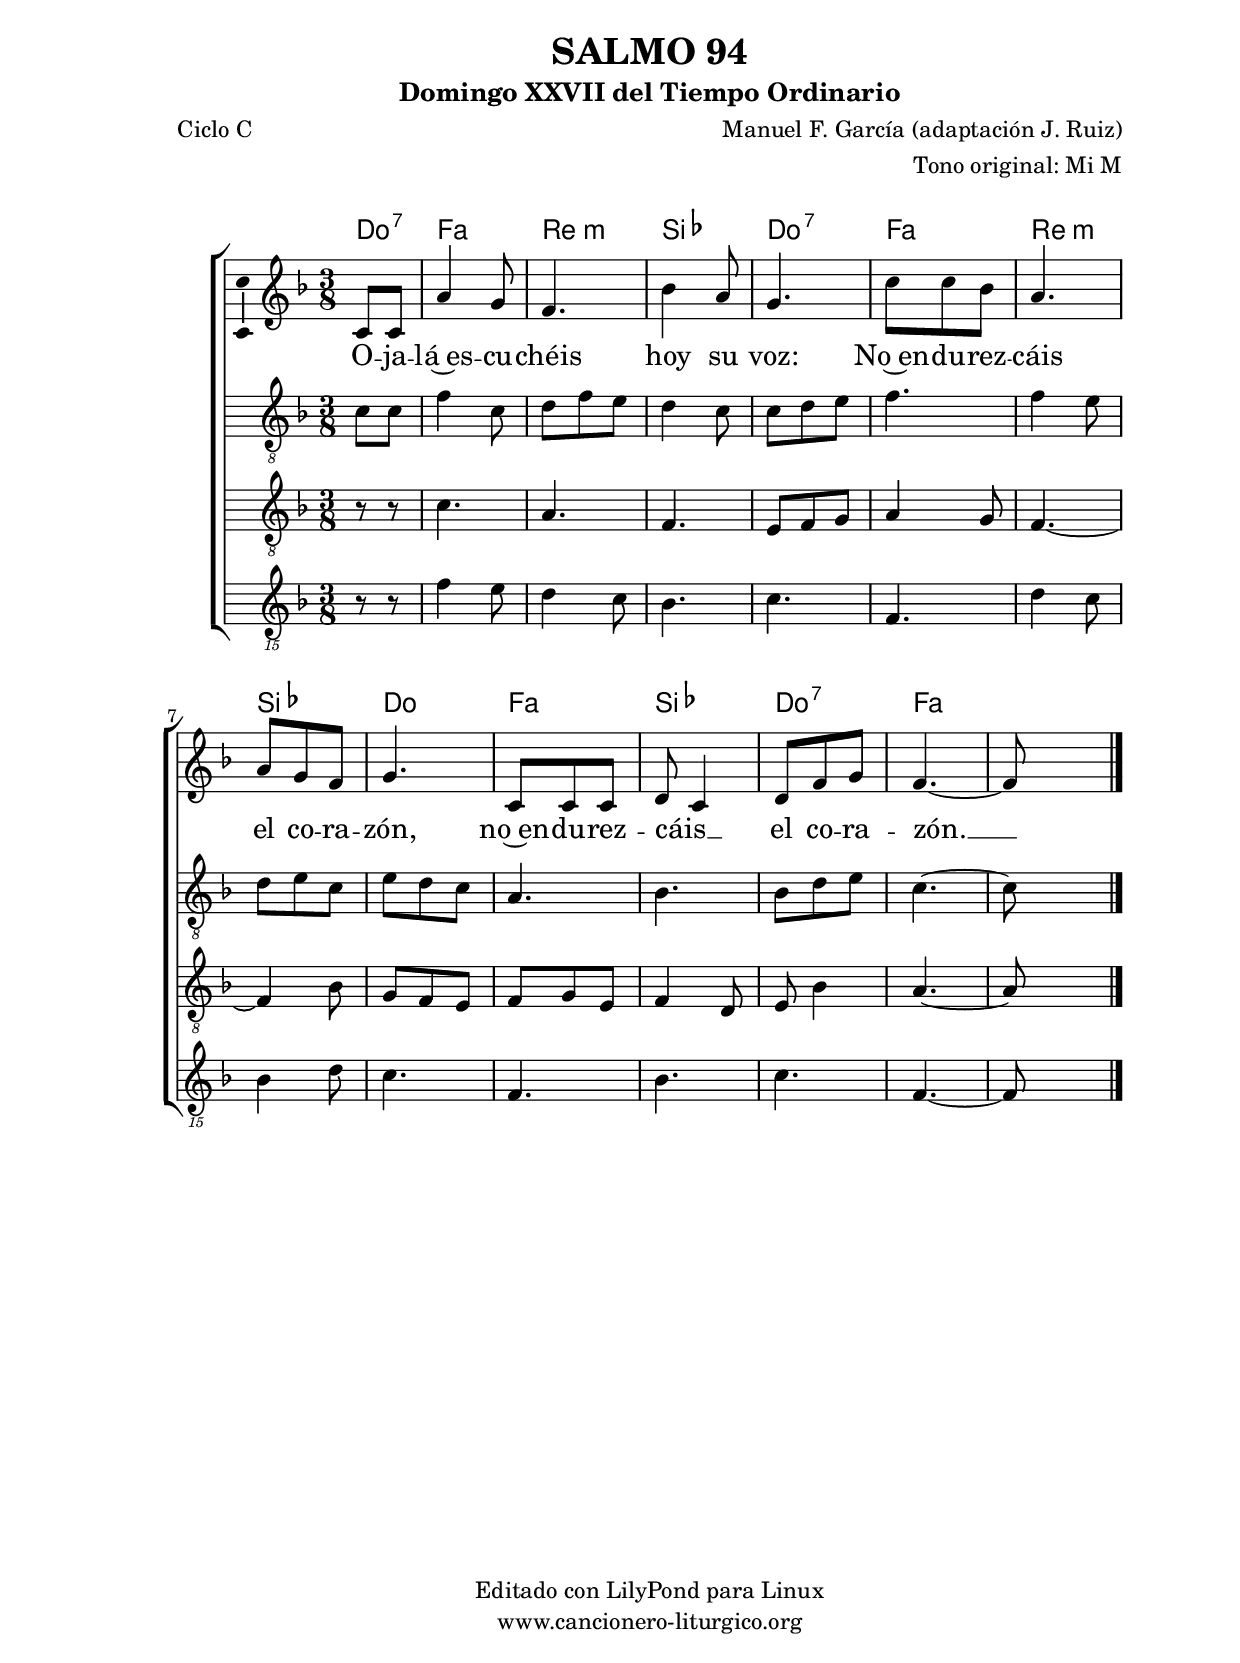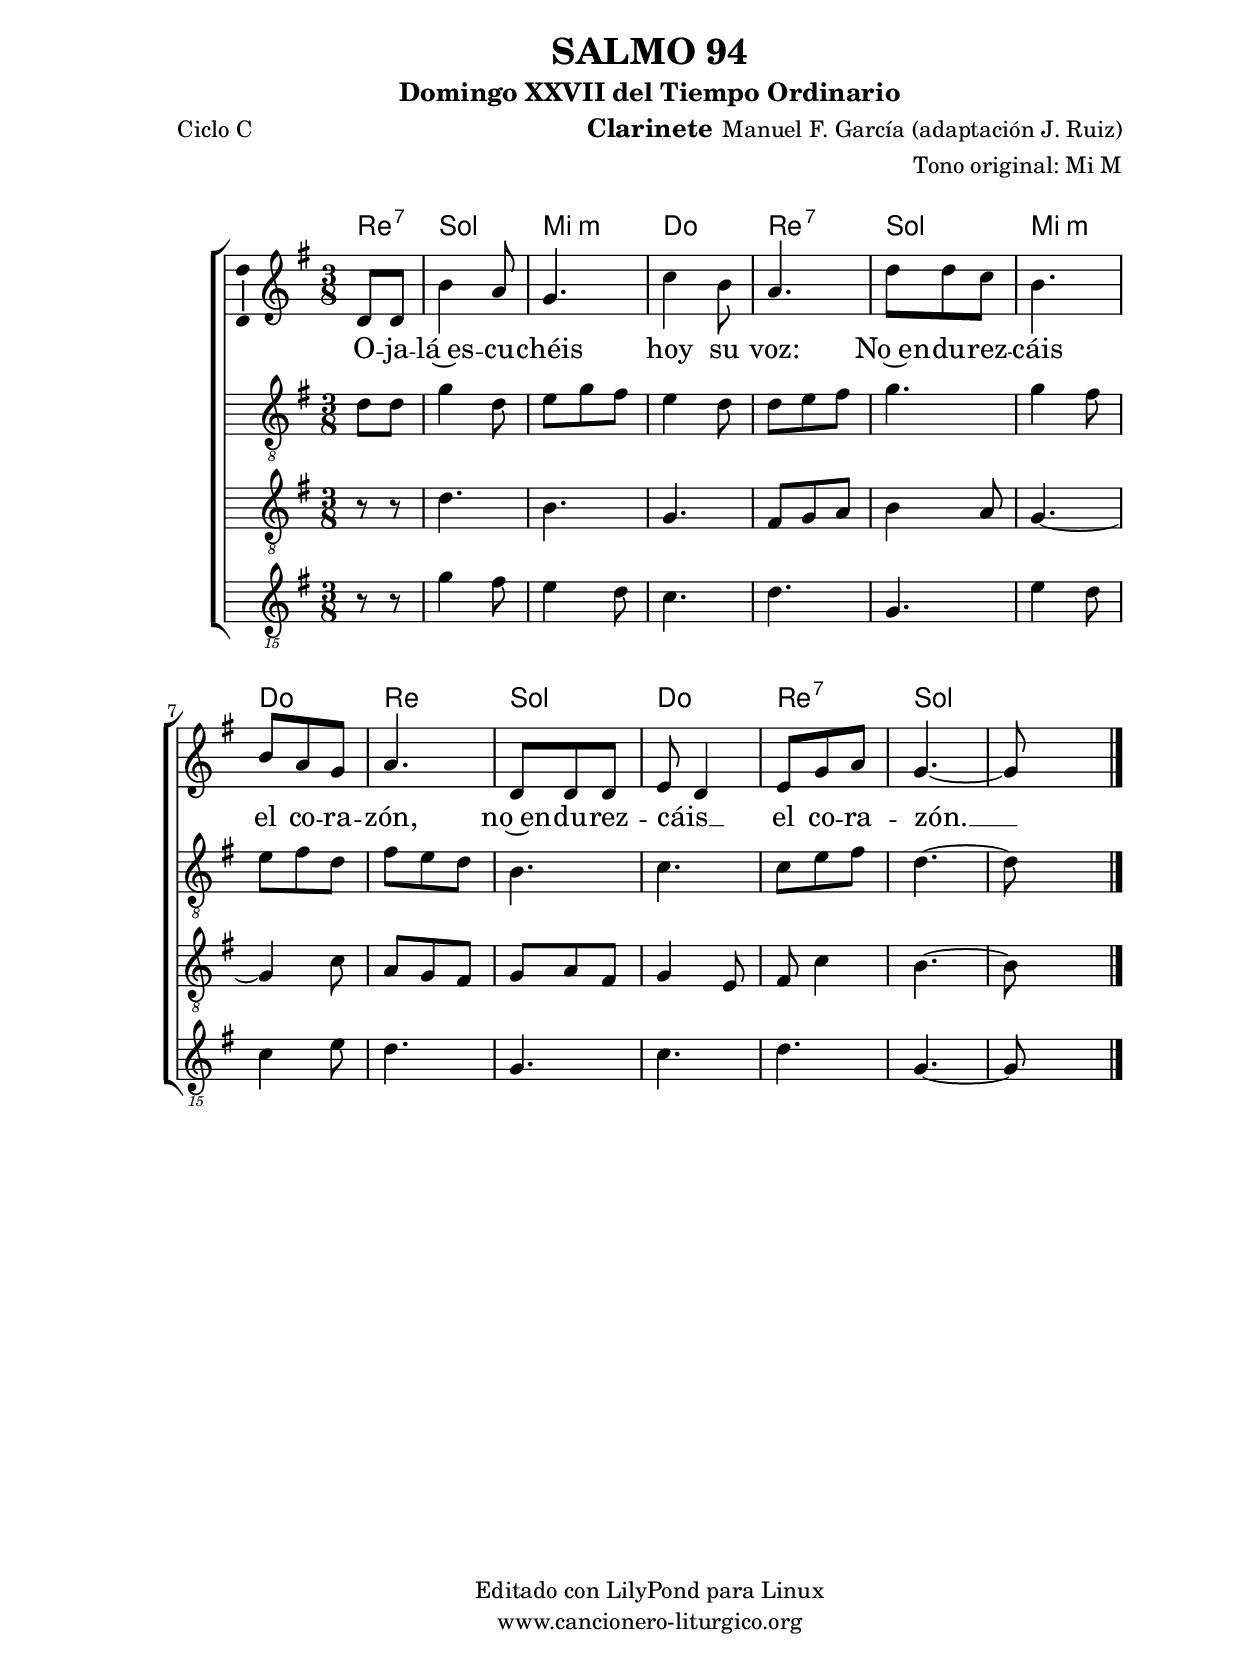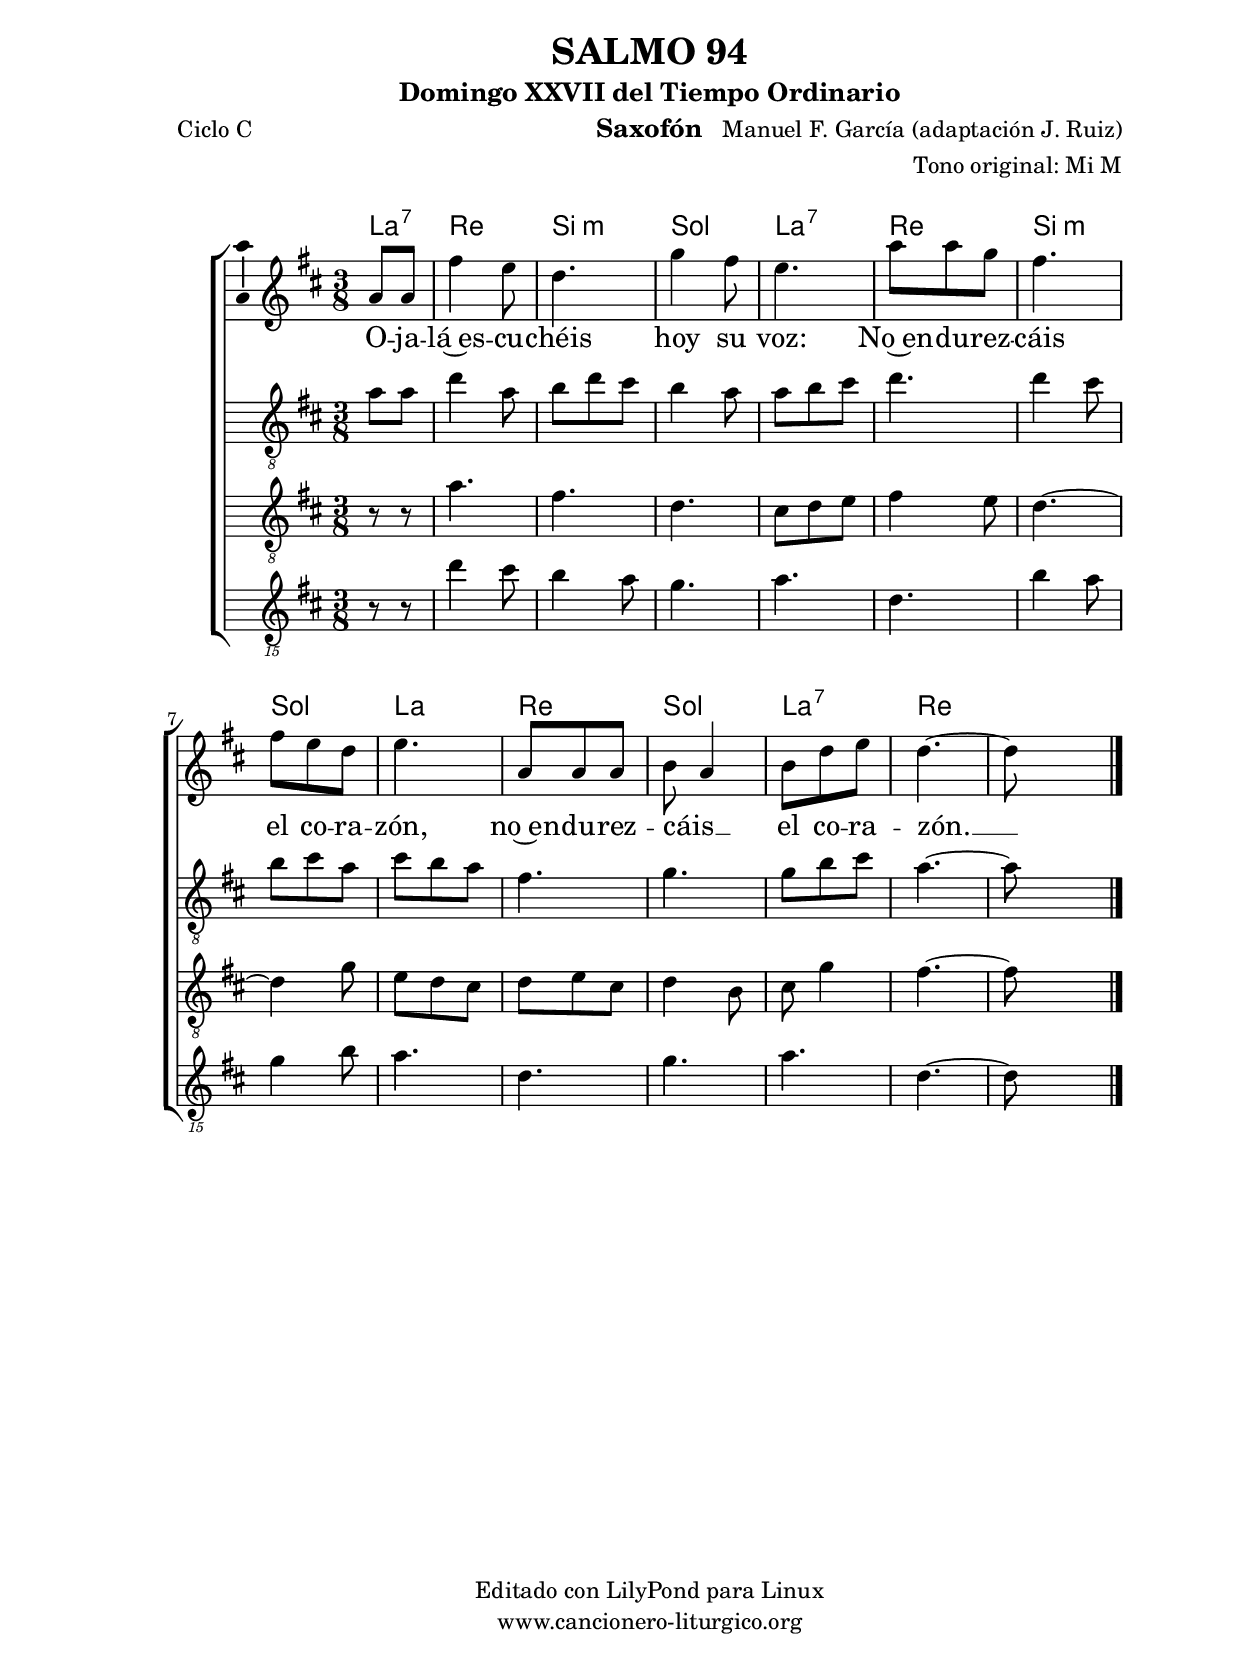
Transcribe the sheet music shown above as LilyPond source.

%
%para convertir .midi en .wav:
%timidity filename.midi -Ow -o finename.wav
%
%
%Para convertir de .wav a .mp3:
%lame -h -m j filename.wav
%
%
%para escuchar el midi:
%timidity nombrefichero.midi
%


%versión de lilypond para la que se ha escrito esta partitura:
\version "2.16.0"

	%Tamaño papel
	#(set-default-paper-size "a4")
	%Tamaño partitura
	#(set-global-staff-size 20)
	%No responde al pulsar sobre una nota
	#(ly:set-option 'point-and-click #f)

%parámetros del encabezamiento:
\header {
	title = "SALMO 94"
	subtitle = "Domingo XXVII del Tiempo Ordinario"
	composer = "Manuel F. García (adaptación J. Ruiz)"
	poet = "Ciclo C"
	meter = ""
	arranger = "Tono original: Mi M"
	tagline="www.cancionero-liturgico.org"
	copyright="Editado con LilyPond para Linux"
	}

%parámetros asociados al papel:
\paper  {
	oddHeaderMarkup = \markup {\fill-line { \on-the-fly #not-first-page \fromproperty #'header:title \on-the-fly #not-first-page \fromproperty #'header:composer }}
	evenHeaderMarkup = \markup {\fill-line { \fromproperty #'header:composer \fromproperty #'header:title }}
	#(set-paper-size "a4")
	print-page-number = ##f
	first-page-number = 1
	print-first-page-number = ##f
%	head-separation = 3.0 \cm
	top-margin = 2.0 \cm
	bottom-margin = 0.5\cm
%%%	bottom-margin = -1.0\cm
	left-margin = 3.0 \cm
	line-width = 16.0 \cm 
	indent = 8\mm
	interscoreline = 2.\mm
	between-system-space = 15\mm
%	para que las partituras no llenen la hoja:
	ragged-bottom = ##t
%	idem para la última hoja:
	ragged-last-bottom = ##f
%	para que las partituras llenen el ancho del papel:
	ragged-last = ##f
	after-title-space = 2.5 \cm
%page-count=1
%system-count=8

	%Flexible Vertical Spacing
%	markup-markup-spacing =
%	#'((basic-distance . 15) (minimum-distance . 15) (padding . 3))
	markup-system-spacing =
	#'((basic-distance . 15) (minimum-distance . 15) (padding . 3))
	system-system-spacing =
	#'((basic-distance . 15) (minimum-distance . 15) (padding . 3))
	score-system-spacing =
	#'((basic-distance . 15) (minimum-distance . 15) (padding . 5))
%	top-system-spacing = % header
%	#'((basic-distance . 8) (minimum-distance . 0) (padding . 3))
%	top-markup-spacing =
%	#'((basic-distance . 20) (minimum-distance . 20) (padding . 3))
	last-bottom-spacing = % footer
	#'((basic-distance . 5) (minimum-distance . 5) (padding . 3))
%	score-markup-spacing =
%	#'((basic-distance . 16) (minimum-distance . 13) (padding . 3))

	}


%parámetros que afectan a toda la partitura:
global =  {
	%clave de sol (G):
	\clef G
	%armadura:
	\transpose e f
	\key e \major
	\tempo 4=90
	\set Score.tempoHideNote = ##t
	}


acordes = {
	\italianChords
	\chordmode {
	\transpose e f
{
b4:7
e4. cis:m a b:7 e cis:m a b e a b:7 e s
	}
	}
}


melodia = 
	\transpose e f
{
	\relative c'{
	\time 3/8

\partial 4
b8 b
gis'4 fis8
e4.
a4 gis8
fis4.
b8 b a
gis4.
gis8 fis e
fis4.
b,8 b b
cis8 b4
cis8 e fis
e4.~
e8 s4

	\bar "|."
	}
	}

melodiados = 
	\transpose e f
{
	\relative c'{
	\time 3/8

\clef "G_8"
b8 b
e4 b8
cis8 e dis
cis4 b8
b8 cis dis
e4.
e4 dis8
cis8 dis b
dis8 cis b
gis4.
a4.
a8 cis dis
b4.~
b8 s4

	\bar "|."
	}
	}

melodiatres = 
	\transpose e f
{
	\relative c'{
	\time 3/8
%\clef F
\clef "G_8"
r8 r
b4.
gis4.
e4.
dis8 e fis
gis4 fis8
e4.~
e4 a8 fis8 e dis
e8 fis dis
e4 cis8
dis8 a'4 gis4.~
gis8 s4

	\bar "|."
	}
	}

melodiacuatro = 
	\transpose e f
{
	\relative c{
	\time 3/8
%\clef F
\clef "G_15"
r8 r
e4 dis8
cis4 b8
a4.
b4.
e,4.
cis'4 b8
a4 cis8
b4.
e,4.
a4.
b4.
e,4.~
e8 s4

	\bar "|."
	}
	}

texto = \lyricmode {
O -- ja -- lá~es -- cu -- chéis hoy su voz: No~en -- du -- rez -- cáis el co -- ra -- zón, no~en -- du -- rez -- cáis __ _ el co -- ra -- zón. __
	}


acordesStaff = \context ChordNames = acordesStaff <<
	\set chordChanges = ##t
	\acordes
	>>


vozStaff = \context Voice = vozStaff
\with {\consists "Ambitus_engraver"}
<<
%	\set Staff.instrumentName = ""
%	\set Staff.shortInstrumentName = ""
%	\set Staff.midiInstrument = #"clarinet"
%	\set Staff.midiInstrument = #"cello"
%	\set Staff.midiInstrument = #"flute"
	\set Staff.midiInstrument = #"electric guitar (jazz)"
%	\set Staff.midiInstrument = #"english horn"
%	\set Staff.midiInstrument = #"violin"
%	\set Staff.midiInstrument = #"glockenspiel"
	\set Staff.midiMinimumVolume = #0.7
	\set Staff.midiMaximumVolume = #0.9
	\global
	\melodia
	>>

vozdosStaff = \context Voice = vozdosStaff
<<
%	\set Staff.instrumentName = "Clarinete 1"
%	\set Staff.shortInstrumentName = "C"
	\override Staff.StaffSymbol #'staff-space = #(magstep -0.35)
	\set Staff.midiInstrument = #"english horn"
	\set Staff.midiMinimumVolume = #0.4
	\set Staff.midiMaximumVolume = #0.5
	\global
	\melodiados
	>>

voztresStaff = \context Voice = voztresStaff
<<
%	\set Staff.instrumentName = "Saxofón"
%	\set Staff.shortInstrumentName = "S"
	\override Staff.StaffSymbol #'staff-space = #(magstep -0.35)
	\set Staff.midiInstrument = #"violin"
	\set Staff.midiMinimumVolume = #0.4
	\set Staff.midiMaximumVolume = #0.5
	\global
	\melodiatres
	>>

vozcuatroStaff = \context Voice = vozcuatroStaff
<<
%	\set Staff.instrumentName = "Saxofón"
%	\set Staff.shortInstrumentName = "S"
	\override Staff.StaffSymbol #'staff-space = #(magstep -0.35)
	\set Staff.midiInstrument = #"violin"
	\set Staff.midiMinimumVolume = #0.4
	\set Staff.midiMaximumVolume = #0.5
	\global
	\melodiacuatro
	>>


textoStaff = \context Lyrics = textoStaff <<
	\lyricsto vozStaff \texto
	>>

\book {
	\score {
		\context ChoirStaff {
%			\override StaffGroup.SystemStartBracket #'collapse-height = #1
%			\override Score.SystemStartBar #'collapse-height = #1
			<<
			\acordesStaff
			\vozStaff
			\textoStaff
			\vozdosStaff
			\voztresStaff
			\vozcuatroStaff
			>>
			}
		\layout {
	    		\context {
				\Lyrics
				\override LyricText #'font-size = #2
				}
	   		 \context {
				\Score
				%fontSize = #3
				\override StaffSymbol #'staff-space = #(magstep +3)
				%\override Beam #'thickness = #0.55
				%\override SpacingSpanner #'spacing-increment = #1.0
				%\override Slur #'height-limit = #1.5
				}
			}
		}
	\score {
		\unfoldRepeats
		\context ChoirStaff {
			<<
			\acordesStaff
			\vozStaff
			\vozdosStaff
			\voztresStaff
			\vozcuatroStaff
			>>
			}
		\midi {
	  		\context {
	  			\Score
				tempoWholesPerMinute = #(ly:make-moment 70 4)
				}
			}
		}
	}

%Partitura para clarinete
#(define output-suffix "C")
\book {
	\header{
		instrument = "Clarinete"
		}
	\score {
		\context ChoirStaff {
%			\override StaffGroup.SystemStartBracket #'collapse-height = #1
%			\override Score.SystemStartBar #'collapse-height = #1
\transpose c d
			<<
			\acordesStaff
			\vozStaff
			\textoStaff
			\vozdosStaff
			\voztresStaff
			\vozcuatroStaff
			>>
			}
		\layout {
	    		\context {
				\Lyrics
				\override LyricText #'font-size = #2
				}
	   		 \context {
				\Score
				%fontSize = #3
				\override StaffSymbol #'staff-space = #(magstep +3)
				%\override Beam #'thickness = #0.55
				%\override SpacingSpanner #'spacing-increment = #1.0
				%\override Slur #'height-limit = #1.5
				}
			}
		}
	}

%Partitura para saxofón
#(define output-suffix "S")
\book {
	\header{
		instrument = "Saxofón"
		}
	\score {
		\context ChoirStaff {
%			\override StaffGroup.SystemStartBracket #'collapse-height = #1
%			\override Score.SystemStartBar #'collapse-height = #1
\transpose c a
			<<
			\acordesStaff
			\vozStaff
			\textoStaff
			\vozdosStaff
			\voztresStaff
			\vozcuatroStaff
			>>
			}
		\layout {
	    		\context {
				\Lyrics
				\override LyricText #'font-size = #2
				}
	   		 \context {
				\Score
				%fontSize = #3
				\override StaffSymbol #'staff-space = #(magstep +3)
				%\override Beam #'thickness = #0.55
				%\override SpacingSpanner #'spacing-increment = #1.0
				%\override Slur #'height-limit = #1.5
				}
			}
		}
	}

